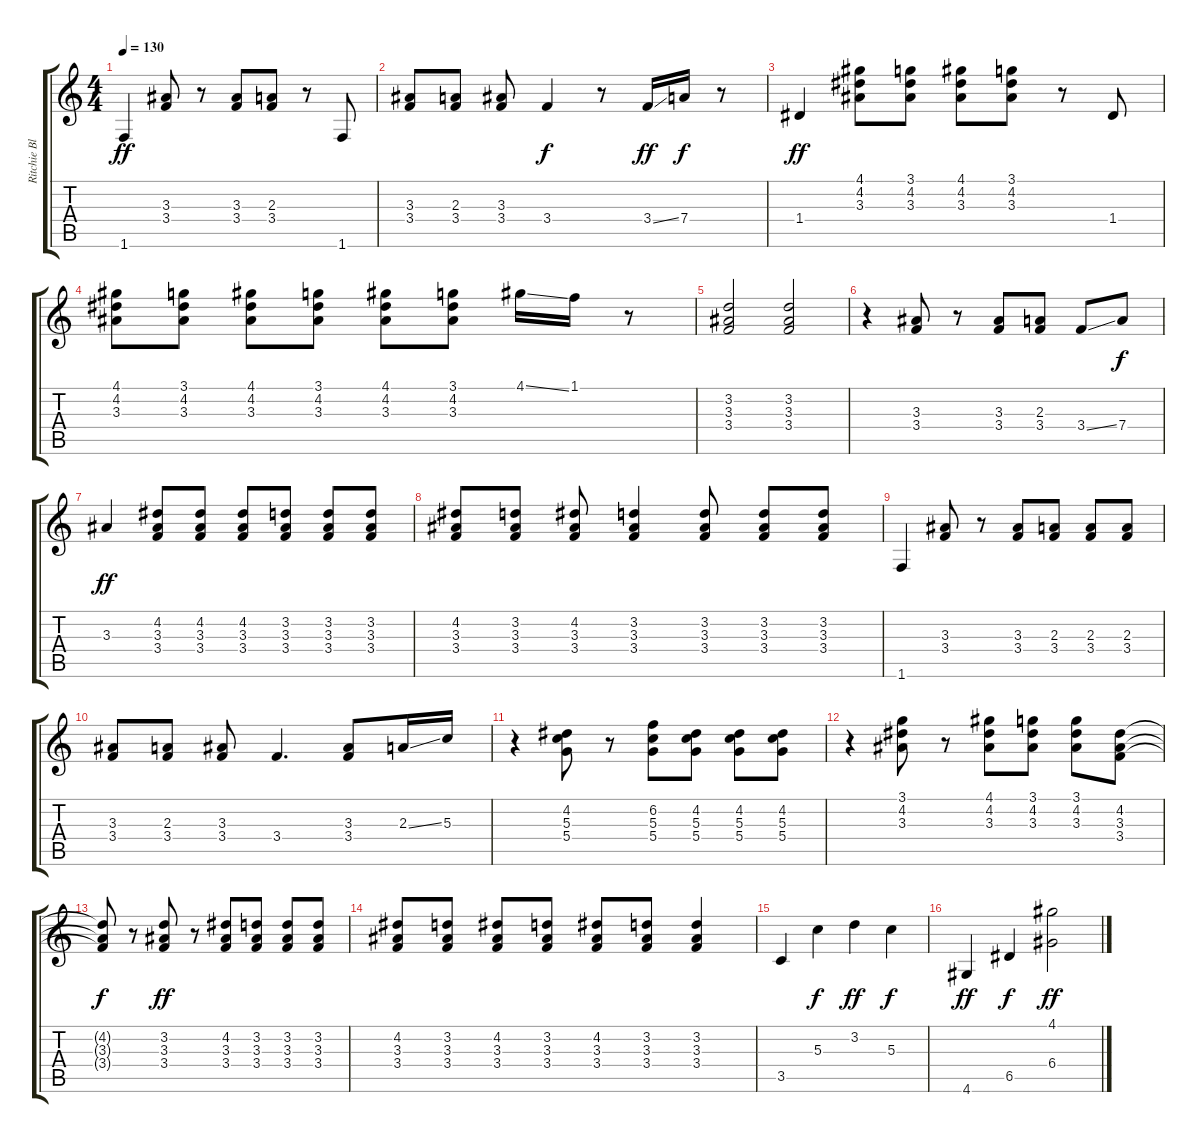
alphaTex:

\track ("Ritchie Blackmore" "Ritchie Bl") {instrument overdrivenguitar}
\staff {score tabs}
\tuning (E4 B3 G3 D3 A2 E2) {hide}
\ts (4 4)
\tempo 130
\clef g2
\ks c
1.6.4{dy ff} (3.3 3.4).8 r.8 (3.3 3.4).8 (2.3 3.4).8 r.8 1.6.8 |
(3.3 3.4).8 (2.3 3.4).8 (3.3 3.4).8 3.4.4{dy f} r.8 3.4{ss}.16{dy ff} 7.4.16{dy f} r.8 |
1.4.4{dy ff} (4.1 4.2 3.3).8 (3.1 4.2 3.3).8 (4.1 4.2 3.3).8 (3.1 4.2 3.3).8 r.8 1.4.8 |
(4.1 4.2 3.3).8 (3.1 4.2 3.3).8 (4.1 4.2 3.3).8 (3.1 4.2 3.3).8 (4.1 4.2 3.3).8 (3.1 4.2 3.3).8 4.1{ss}.16 1.1.16 r.8 |
(3.2 3.3 3.4).2 (3.2 3.3 3.4).2 |
r.4 (3.3 3.4).8 r.8 (3.3 3.4).8 (2.3 3.4).8 3.4{ss}.8 7.4.8{dy f} |
3.3.4{dy ff} (4.2 3.3 3.4).8 (4.2 3.3 3.4).8 (4.2 3.3 3.4).8 (3.2 3.3 3.4).8 (3.2 3.3 3.4).8 (3.2 3.3 3.4).8 |
(4.2 3.3 3.4).8 (3.2 3.3 3.4).8 (4.2 3.3 3.4).8 (3.2 3.3 3.4).4 (3.2 3.3 3.4).8 (3.2 3.3 3.4).8 (3.2 3.3 3.4).8 |
1.6.4 (3.3 3.4).8 r.8 (3.3 3.4).8 (2.3 3.4).8 (2.3 3.4).8 (2.3 3.4).8 |
(3.3 3.4).8 (2.3 3.4).8 (3.3 3.4).8 3.4.4{d} (3.3 3.4).8 2.3{ss}.16 5.3.16 |
r.4 (4.2 5.3 5.4).8 r.8 (6.2 5.3 5.4).8 (4.2 5.3 5.4).8 (4.2 5.3 5.4).8 (4.2 5.3 5.4).8 |
r.4 (3.1 4.2 3.3).8 r.8 (4.1 4.2 3.3).8 (3.1 4.2 3.3).8 (3.1 4.2 3.3).8 (4.2 3.3 3.4).8 |
(4.2{t} 3.3{t} 3.4{t}).8{dy f} r.8 (3.2 3.3 3.4).8{dy ff} r.8 (4.2 3.3 3.4).8 (3.2 3.3 3.4).8 (3.2 3.3 3.4).8 (3.2 3.3 3.4).8 |
(4.2 3.3 3.4).8 (3.2 3.3 3.4).8 (4.2 3.3 3.4).8 (3.2 3.3 3.4).8 (4.2 3.3 3.4).8 (3.2 3.3 3.4).8 (3.2 3.3 3.4).4 |
3.5.4 5.3.4{dy f} 3.2.4{dy ff} 5.3.4{dy f} |
4.6.4{dy ff} 6.5.4{dy f} (4.1 6.4).2{dy ff}
